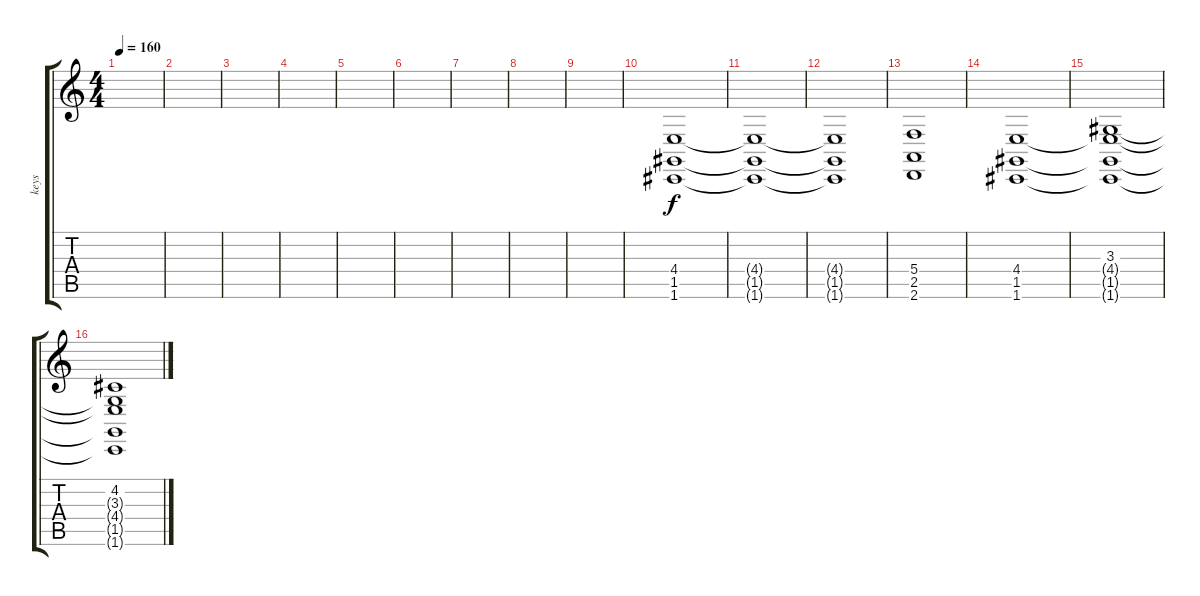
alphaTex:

\track ("keys" "keys") {instrument drawbarorgan}
\staff {score tabs}
\tuning (D4 A3 F3 C3 G2 C2) {hide}
\ts (4 4)
\tempo 160
\clef g2
\ks c
|
|
|
|
|
|
|
|
|
(4.4 1.5 1.6).1 |
(4.4{t} 1.5{t} 1.6{t}).1 |
(4.4{t} 1.5{t} 1.6{t}).1 |
(5.4 2.5 2.6).1 |
(4.4 1.5 1.6).1 |
(3.3 4.4{t} 1.5{t} 1.6{t}).1 |
(4.2 3.3{t} 4.4{t} 1.5{t} 1.6{t}).1
